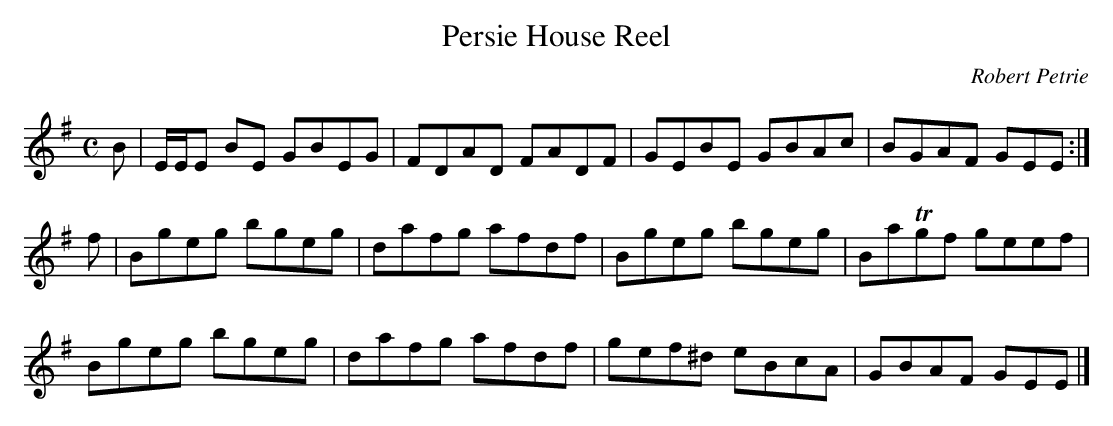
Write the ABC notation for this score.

X:1
T:Persie House Reel
C:Robert Petrie
L:1/8
M:C
K:Em
B|E/E/E BE GBEG|FDAD FADF|GEBE  GBAc|BGAF  GEE :|
f|Bgeg     bgeg|dafg afdf|Bgeg  bgeg|BaTgf geef |
  Bgeg     bgeg|dafg afdf|gef^d eBcA|GBAF  GEE |]
